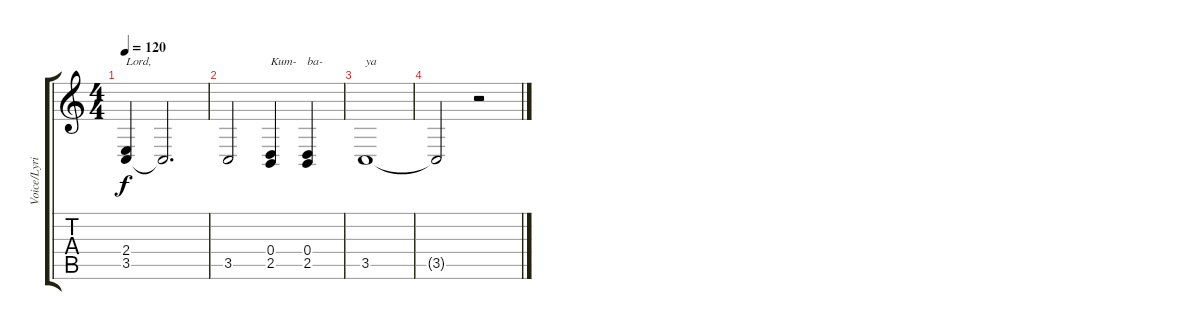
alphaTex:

\track ("Voice/Lyrics" "Voice/Lyri") {instrument stringensemble1}
\staff {score tabs}
\tuning (E4 B3 G3 D3 A2 E2) {hide}
\ts (4 4)
\tempo 120
\clef g2
\ks c
(2.4 3.5).4{txt "Lord," dy f} 3.5{t}.2{d} |
3.5.2 (0.4 2.5).4{txt "Kum-"} (0.4 2.5).4{txt "ba-"} |
3.5.1{txt "ya"} |
3.5{t}.2 r.2
